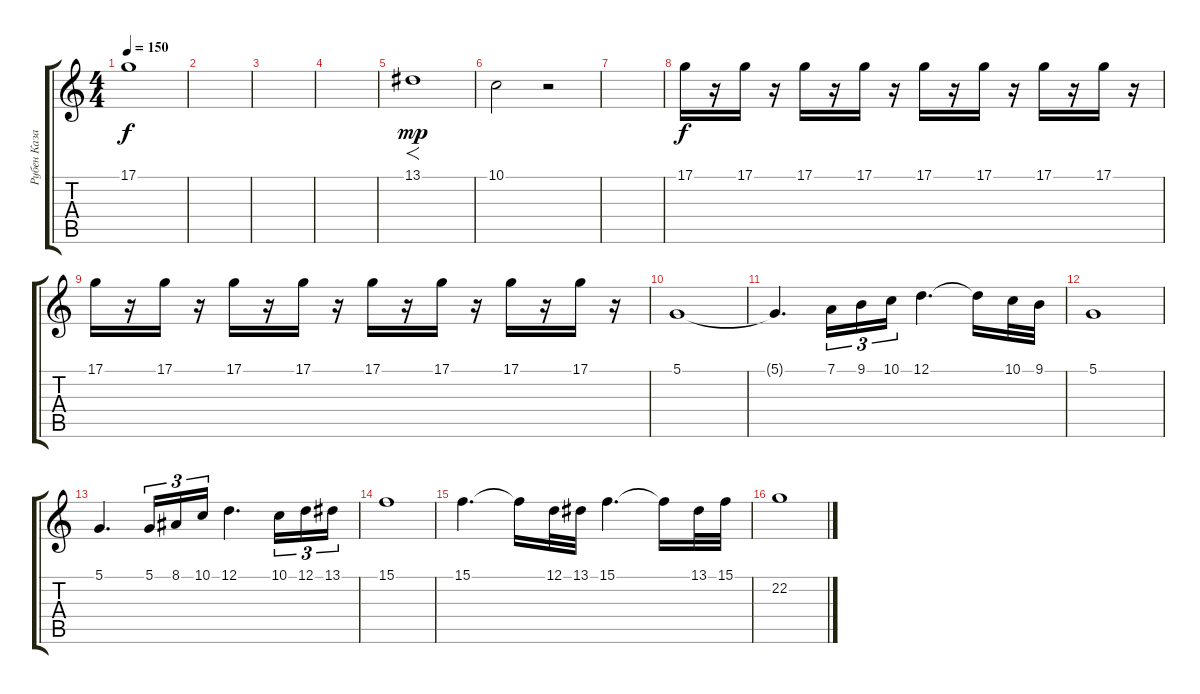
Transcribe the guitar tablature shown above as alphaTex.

\track ("Рубен Казарьян" "Рубен Каза") {instrument synthstrings1}
\staff {score tabs}
\tuning (D4 A3 F3 C3 G2 D2) {hide}
\ts (4 4)
\tempo 150
\clef g2
\ks c
17.1{t}.1{dy f} |
|
|
|
13.1.1{f dy mp} |
10.1.2 r.2 |
|
17.1.16{dy f} r.16 17.1.16 r.16 17.1.16 r.16 17.1.16 r.16 17.1.16 r.16 17.1.16 r.16 17.1.16 r.16 17.1.16 r.16 |
17.1.16 r.16 17.1.16 r.16 17.1.16 r.16 17.1.16 r.16 17.1.16 r.16 17.1.16 r.16 17.1.16 r.16 17.1.16 r.16 |
5.1.1 |
5.1{t}.4{d} 7.1.16{tu (3 2)} 9.1.16{tu (3 2)} 10.1.16{tu (3 2)} 12.1.4{d} 12.1{t}.16 10.1.32 9.1.32 |
5.1.1 |
5.1.4{d} 5.1.16{tu (3 2)} 8.1.16{tu (3 2)} 10.1.16{tu (3 2)} 12.1.4{d} 10.1.16{tu (3 2)} 12.1.16{tu (3 2)} 13.1.16{tu (3 2)} |
15.1.1 |
15.1.4{d} 15.1{t}.16 12.1.32 13.1.32 15.1.4{d} 15.1{t}.16 13.1.32 15.1.32 |
22.2.1
